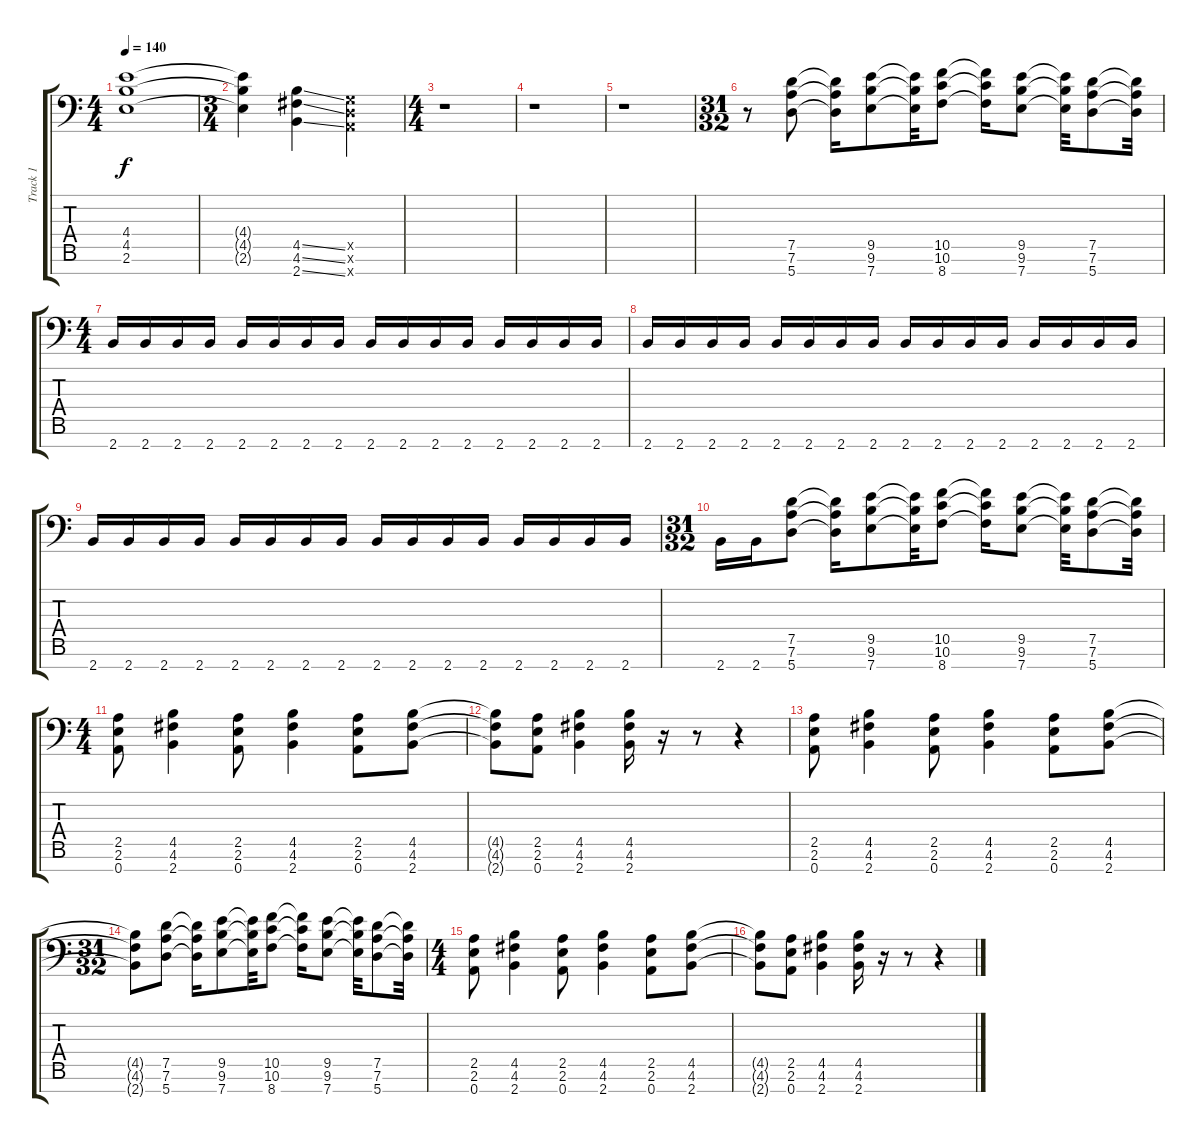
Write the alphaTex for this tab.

\track ("Track 1" "Track 1") {instrument distortionguitar}
\staff {score tabs}
\tuning (D4 A3 F3 C3 G2 D2 A1) {hide}
\ts (4 4)
\tempo 140
\clef f4
\ks c
(4.4 4.5 2.6).1{dy f} |
\ts (3 4)
(4.4{t} 4.5{t} 2.6{t}).4 (4.5{ss} 4.6{ss} 2.7{ss}).4 (0.5{x} 0.6{x} 0.7{x}).4 |
\ts (4 4)
r.1 |
r.1 |
r.1 |
\ts (31 32)
r.8 (7.5 7.6 5.7).8 (7.5{t} 7.6{t} 5.7{t}).16 (9.5 9.6 7.7).8 (9.5{t} 9.6{t} 7.7{t}).32 (10.5 10.6 8.7).8 (10.5{t} 10.6{t} 8.7{t}).16 (9.5 9.6 7.7).8 (9.5{t} 9.6{t} 7.7{t}).32 (7.5 7.6 5.7).8 (7.5{t} 7.6{t} 5.7{t}).32 |
\ts (4 4)
2.7.16 2.7.16 2.7.16 2.7.16 2.7.16 2.7.16 2.7.16 2.7.16 2.7.16 2.7.16 2.7.16 2.7.16 2.7.16 2.7.16 2.7.16 2.7.16 |
2.7.16 2.7.16 2.7.16 2.7.16 2.7.16 2.7.16 2.7.16 2.7.16 2.7.16 2.7.16 2.7.16 2.7.16 2.7.16 2.7.16 2.7.16 2.7.16 |
2.7.16 2.7.16 2.7.16 2.7.16 2.7.16 2.7.16 2.7.16 2.7.16 2.7.16 2.7.16 2.7.16 2.7.16 2.7.16 2.7.16 2.7.16 2.7.16 |
\ts (31 32)
2.7.16 2.7.16 (7.5 7.6 5.7).8 (7.5{t} 7.6{t} 5.7{t}).16 (9.5 9.6 7.7).8 (9.5{t} 9.6{t} 7.7{t}).32 (10.5 10.6 8.7).8 (10.5{t} 10.6{t} 8.7{t}).16 (9.5 9.6 7.7).8 (9.5{t} 9.6{t} 7.7{t}).32 (7.5 7.6 5.7).8 (7.5{t} 7.6{t} 5.7{t}).32 |
\ts (4 4)
(2.5 2.6 0.7).8 (4.5 4.6 2.7).4 (2.5 2.6 0.7).8 (4.5 4.6 2.7).4 (2.5 2.6 0.7).8 (4.5 4.6 2.7).8 |
(4.5{t} 4.6{t} 2.7{t}).8 (2.5 2.6 0.7).8 (4.5 4.6 2.7).4 (4.5 4.6 2.7).16 r.16 r.8 r.4 |
(2.5 2.6 0.7).8 (4.5 4.6 2.7).4 (2.5 2.6 0.7).8 (4.5 4.6 2.7).4 (2.5 2.6 0.7).8 (4.5 4.6 2.7).8 |
\ts (31 32)
(4.5{t} 4.6{t} 2.7{t}).8 (7.5 7.6 5.7).8 (7.5{t} 7.6{t} 5.7{t}).16 (9.5 9.6 7.7).8 (9.5{t} 9.6{t} 7.7{t}).32 (10.5 10.6 8.7).8 (10.5{t} 10.6{t} 8.7{t}).16 (9.5 9.6 7.7).8 (9.5{t} 9.6{t} 7.7{t}).32 (7.5 7.6 5.7).8 (7.5{t} 7.6{t} 5.7{t}).32 |
\ts (4 4)
(2.5 2.6 0.7).8 (4.5 4.6 2.7).4 (2.5 2.6 0.7).8 (4.5 4.6 2.7).4 (2.5 2.6 0.7).8 (4.5 4.6 2.7).8 |
(4.5{t} 4.6{t} 2.7{t}).8 (2.5 2.6 0.7).8 (4.5 4.6 2.7).4 (4.5 4.6 2.7).16 r.16 r.8 r.4
